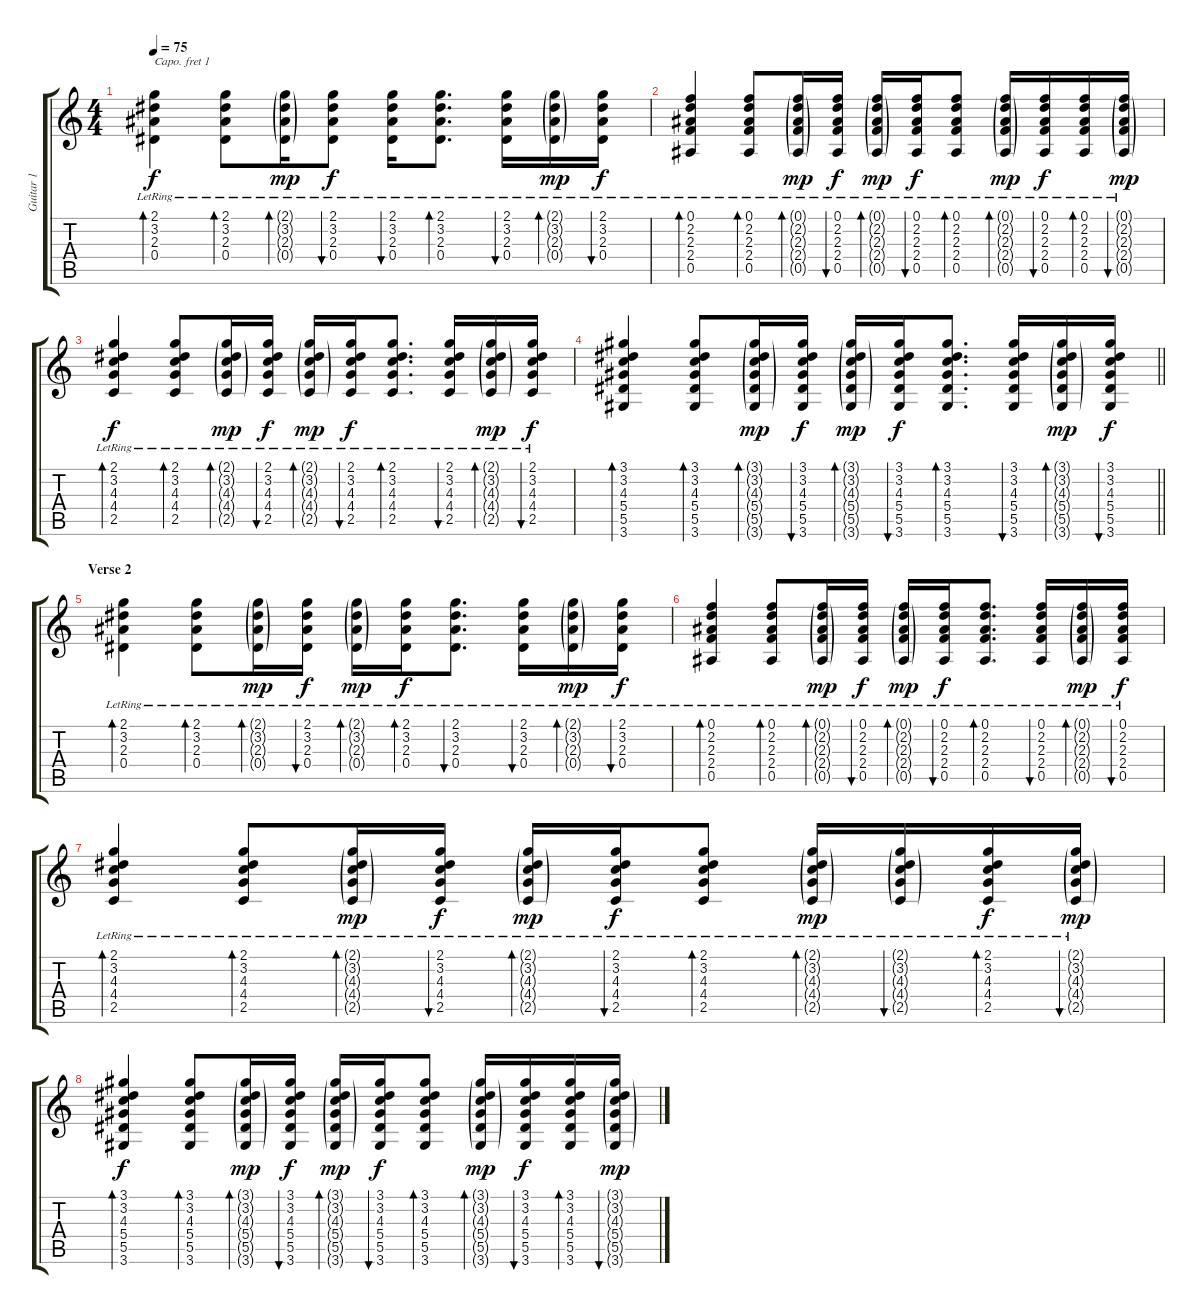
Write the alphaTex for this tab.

\track ("Guitar 1" "Guitar 1") {instrument acousticguitarsteel}
\staff {score tabs}
\capo 1
\tuning (E4 B3 G3 D3 A2 E2) {hide}
\ts (4 4)
\tempo 75
\clef g2
\ks c
(2.1{lr} 3.2{lr} 2.3{lr} 0.4{lr}).4{bd 30 dy f} (2.1{lr} 3.2{lr} 2.3{lr} 0.4{lr}).8{bd 30} (2.1{g lr} 3.2{g lr} 2.3{g lr} 0.4{g lr}).16{bd 30 dy mp} (2.1{lr} 3.2{lr} 2.3{lr} 0.4{lr}).8{bu 30 dy f} (2.1{lr} 3.2{lr} 2.3{lr} 0.4{lr}).16{bu 30} (2.1{lr} 3.2{lr} 2.3{lr} 0.4{lr}).8{d bd 30} (2.1{lr} 3.2{lr} 2.3{lr} 0.4{lr}).16{bu 30} (2.1{g lr} 3.2{g lr} 2.3{g lr} 0.4{g lr}).16{bd 30 dy mp} (2.1{lr} 3.2{lr} 2.3{lr} 0.4{lr}).16{bu 30 dy f} |
(0.1{lr} 2.2{lr} 2.3{lr} 2.4{lr} 0.5{lr}).4{bd 30} (0.1{lr} 2.2{lr} 2.3{lr} 2.4{lr} 0.5{lr}).8{bd 30} (0.1{g lr} 2.2{g lr} 2.3{g lr} 2.4{g lr} 0.5{g lr}).16{bd 30 dy mp} (0.1{lr} 2.2{lr} 2.3{lr} 2.4{lr} 0.5{lr}).16{bu 30 dy f} (0.1{g lr} 2.2{g lr} 2.3{g lr} 2.4{g lr} 0.5{g lr}).16{bd 30 dy mp} (0.1{lr} 2.2{lr} 2.3{lr} 2.4{lr} 0.5{lr}).16{bu 30 dy f} (0.1{lr} 2.2{lr} 2.3{lr} 2.4{lr} 0.5{lr}).8{bd 30} (0.1{g lr} 2.2{g lr} 2.3{g lr} 2.4{g lr} 0.5{g lr}).16{bd 30 dy mp} (0.1{lr} 2.2{lr} 2.3{lr} 2.4{lr} 0.5{lr}).16{bu 30 dy f} (0.1{lr} 2.2{lr} 2.3{lr} 2.4{lr} 0.5{lr}).16{bd 30} (0.1{g lr} 2.2{g lr} 2.3{g lr} 2.4{g lr} 0.5{g lr}).16{bu 30 dy mp} |
(2.1{lr} 3.2{lr} 4.3{lr} 4.4{lr} 2.5{lr}).4{bd 30 dy f} (2.1{lr} 3.2{lr} 4.3{lr} 4.4{lr} 2.5{lr}).8{bd 30} (2.1{g lr} 3.2{g lr} 4.3{g lr} 4.4{g lr} 2.5{g lr}).16{bd 30 dy mp} (2.1{lr} 3.2{lr} 4.3{lr} 4.4{lr} 2.5{lr}).16{bu 30 dy f} (2.1{g lr} 3.2{g lr} 4.3{g lr} 4.4{g lr} 2.5{g lr}).16{bd 30 dy mp} (2.1{lr} 3.2{lr} 4.3{lr} 4.4{lr} 2.5{lr}).16{bu 30 dy f} (2.1{lr} 3.2{lr} 4.3{lr} 4.4{lr} 2.5{lr}).8{d bd 30} (2.1{lr} 3.2{lr} 4.3{lr} 4.4{lr} 2.5{lr}).16{bu 30} (2.1{g lr} 3.2{g lr} 4.3{g lr} 4.4{g lr} 2.5{g lr}).16{bd 30 dy mp} (2.1{lr} 3.2{lr} 4.3{lr} 4.4{lr} 2.5{lr}).16{bu 30 dy f} |
\barLineRight lightlight
(3.1 3.2 4.3 5.4 5.5 3.6).4{bd 30} (3.1 3.2 4.3 5.4 5.5 3.6).8{bd 30} (3.1{g} 3.2{g} 4.3{g} 5.4{g} 5.5{g} 3.6{g}).16{bd 30 dy mp} (3.1 3.2 4.3 5.4 5.5 3.6).16{bu 30 dy f} (3.1{g} 3.2{g} 4.3{g} 5.4{g} 5.5{g} 3.6{g}).16{bd 30 dy mp} (3.1 3.2 4.3 5.4 5.5 3.6).16{bu 30 dy f} (3.1 3.2 4.3 5.4 5.5 3.6).8{d bd 30} (3.1 3.2 4.3 5.4 5.5 3.6).16{bu 30} (3.1{g} 3.2{g} 4.3{g} 5.4{g} 5.5{g} 3.6{g}).16{bd 30 dy mp} (3.1 3.2 4.3 5.4 5.5 3.6).16{bu 30 dy f} |
\section ("" "Verse 2")
(2.1{lr} 3.2{lr} 2.3{lr} 0.4{lr}).4{bd 30} (2.1{lr} 3.2{lr} 2.3{lr} 0.4{lr}).8{bd 30} (2.1{g lr} 3.2{g lr} 2.3{g lr} 0.4{g lr}).16{bd 30 dy mp} (2.1{lr} 3.2{lr} 2.3{lr} 0.4{lr}).16{bu 30 dy f} (2.1{g lr} 3.2{g lr} 2.3{g lr} 0.4{g lr}).16{bd 30 dy mp} (2.1{lr} 3.2{lr} 2.3{lr} 0.4{lr}).16{bd 30 dy f} (2.1{lr} 3.2{lr} 2.3{lr} 0.4{lr}).8{d bu 30} (2.1{lr} 3.2{lr} 2.3{lr} 0.4{lr}).16{bu 30} (2.1{g lr} 3.2{g lr} 2.3{g lr} 0.4{g lr}).16{bd 30 dy mp} (2.1{lr} 3.2{lr} 2.3{lr} 0.4{lr}).16{bu 30 dy f} |
(0.1{lr} 2.2{lr} 2.3{lr} 2.4{lr} 0.5{lr}).4{bd 30} (0.1{lr} 2.2{lr} 2.3{lr} 2.4{lr} 0.5{lr}).8{bd 30} (0.1{g lr} 2.2{g lr} 2.3{g lr} 2.4{g lr} 0.5{g lr}).16{bd 30 dy mp} (0.1{lr} 2.2{lr} 2.3{lr} 2.4{lr} 0.5{lr}).16{bu 30 dy f} (0.1{g lr} 2.2{g lr} 2.3{g lr} 2.4{g lr} 0.5{g lr}).16{bd 30 dy mp} (0.1{lr} 2.2{lr} 2.3{lr} 2.4{lr} 0.5{lr}).16{bu 30 dy f} (0.1{lr} 2.2{lr} 2.3{lr} 2.4{lr} 0.5{lr}).8{d bd 30} (0.1{lr} 2.2{lr} 2.3{lr} 2.4{lr} 0.5{lr}).16{bu 30} (0.1{g lr} 2.2{g lr} 2.3{g lr} 2.4{g lr} 0.5{g lr}).16{bd 30 dy mp} (0.1{lr} 2.2{lr} 2.3{lr} 2.4{lr} 0.5{lr}).16{bu 30 dy f} |
(2.1{lr} 3.2{lr} 4.3{lr} 4.4{lr} 2.5{lr}).4{bd 30} (2.1{lr} 3.2{lr} 4.3{lr} 4.4{lr} 2.5{lr}).8{bd 30} (2.1{g lr} 3.2{g lr} 4.3{g lr} 4.4{g lr} 2.5{g lr}).16{bd 30 dy mp} (2.1{lr} 3.2{lr} 4.3{lr} 4.4{lr} 2.5{lr}).16{bu 30 dy f} (2.1{g lr} 3.2{g lr} 4.3{g lr} 4.4{g lr} 2.5{g lr}).16{bd 30 dy mp} (2.1{lr} 3.2{lr} 4.3{lr} 4.4{lr} 2.5{lr}).16{bu 30 dy f} (2.1{lr} 3.2{lr} 4.3{lr} 4.4{lr} 2.5{lr}).8{bd 30} (2.1{g lr} 3.2{g lr} 4.3{g lr} 4.4{g lr} 2.5{g lr}).16{bd 30 dy mp} (2.1{g lr} 3.2{g lr} 4.3{g lr} 4.4{g lr} 2.5{g lr}).16{bu 30} (2.1{lr} 3.2{lr} 4.3{lr} 4.4{lr} 2.5{lr}).16{bd 30 dy f} (2.1{g lr} 3.2{g lr} 4.3{g lr} 4.4{g lr} 2.5{g lr}).16{bu 30 dy mp} |
(3.1 3.2 4.3 5.4 5.5 3.6).4{bd 30 dy f} (3.1 3.2 4.3 5.4 5.5 3.6).8{bd 30} (3.1{g} 3.2{g} 4.3{g} 5.4{g} 5.5{g} 3.6{g}).16{bd 30 dy mp} (3.1 3.2 4.3 5.4 5.5 3.6).16{bu 30 dy f} (3.1{g} 3.2{g} 4.3{g} 5.4{g} 5.5{g} 3.6{g}).16{bd 30 dy mp} (3.1 3.2 4.3 5.4 5.5 3.6).16{bu 30 dy f} (3.1 3.2 4.3 5.4 5.5 3.6).8{bd 30} (3.1{g} 3.2{g} 4.3{g} 5.4{g} 5.5{g} 3.6{g}).16{bd 30 dy mp} (3.1 3.2 4.3 5.4 5.5 3.6).16{bu 30 dy f} (3.1 3.2 4.3 5.4 5.5 3.6).16{bd 30} (3.1{g} 3.2{g} 4.3{g} 5.4{g} 5.5{g} 3.6{g}).16{bu 30 dy mp}
